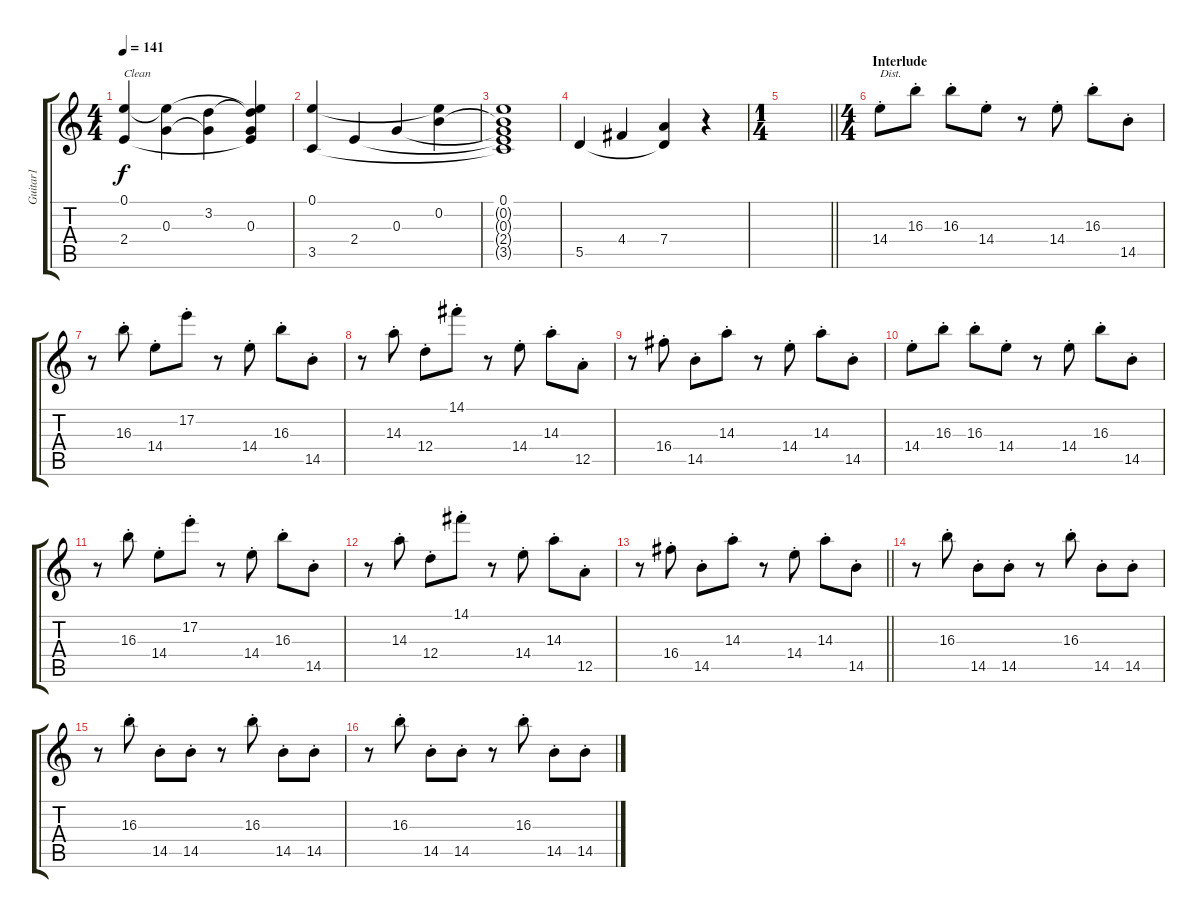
\track ("Guitar1" "Guitar1") {instrument overdrivenguitar}
\staff {score tabs}
\tuning (E4 B3 G3 D3 A2 E2) {hide}
\ts (4 4)
\tempo 141
\clef g2
\ks c
(0.1 2.4).4{txt "Clean" dy f instrument acousticguitarsteel} (0.1{t} 0.3).4 (3.2 0.3{t}).4 (0.1{t} 3.2{t} 0.3 2.4{t}).4 |
(0.1 3.5).4 2.4.4 0.3.4 (0.1{t} 0.2).4 |
(0.1 0.2{t} 0.3{t} 2.4{t} 3.5{t}).1 |
5.5.4 4.4.4 (7.4 5.5{t}).4 r.4 |
\ts (1 4)
\barLineRight lightlight
|
\ts (4 4)
\section ("" "Interlude")
14.4{st}.8{txt "Dist." instrument overdrivenguitar} 16.3{st}.8 16.3{st}.8 14.4{st}.8 r.8 14.4{st}.8 16.3{st}.8 14.5{st}.8 |
r.8 16.3{st}.8 14.4{st}.8 17.2{st}.8 r.8 14.4{st}.8 16.3{st}.8 14.5{st}.8 |
r.8 14.3{st}.8 12.4{st}.8 14.1{st}.8 r.8 14.4{st}.8 14.3{st}.8 12.5{st}.8 |
r.8 16.4{st}.8 14.5{st}.8 14.3{st}.8 r.8 14.4{st}.8 14.3{st}.8 14.5{st}.8 |
14.4{st}.8 16.3{st}.8 16.3{st}.8 14.4{st}.8 r.8 14.4{st}.8 16.3{st}.8 14.5{st}.8 |
r.8 16.3{st}.8 14.4{st}.8 17.2{st}.8 r.8 14.4{st}.8 16.3{st}.8 14.5{st}.8 |
r.8 14.3{st}.8 12.4{st}.8 14.1{st}.8 r.8 14.4{st}.8 14.3{st}.8 12.5{st}.8 |
\barLineRight lightlight
r.8 16.4{st}.8 14.5{st}.8 14.3{st}.8 r.8 14.4{st}.8 14.3{st}.8 14.5{st}.8 |
r.8 16.3{st}.8 14.5{st}.8 14.5{st}.8 r.8 16.3{st}.8 14.5{st}.8 14.5{st}.8 |
r.8 16.3{st}.8 14.5{st}.8 14.5{st}.8 r.8 16.3{st}.8 14.5{st}.8 14.5{st}.8 |
r.8 16.3{st}.8 14.5{st}.8 14.5{st}.8 r.8 16.3{st}.8 14.5{st}.8 14.5{st}.8
